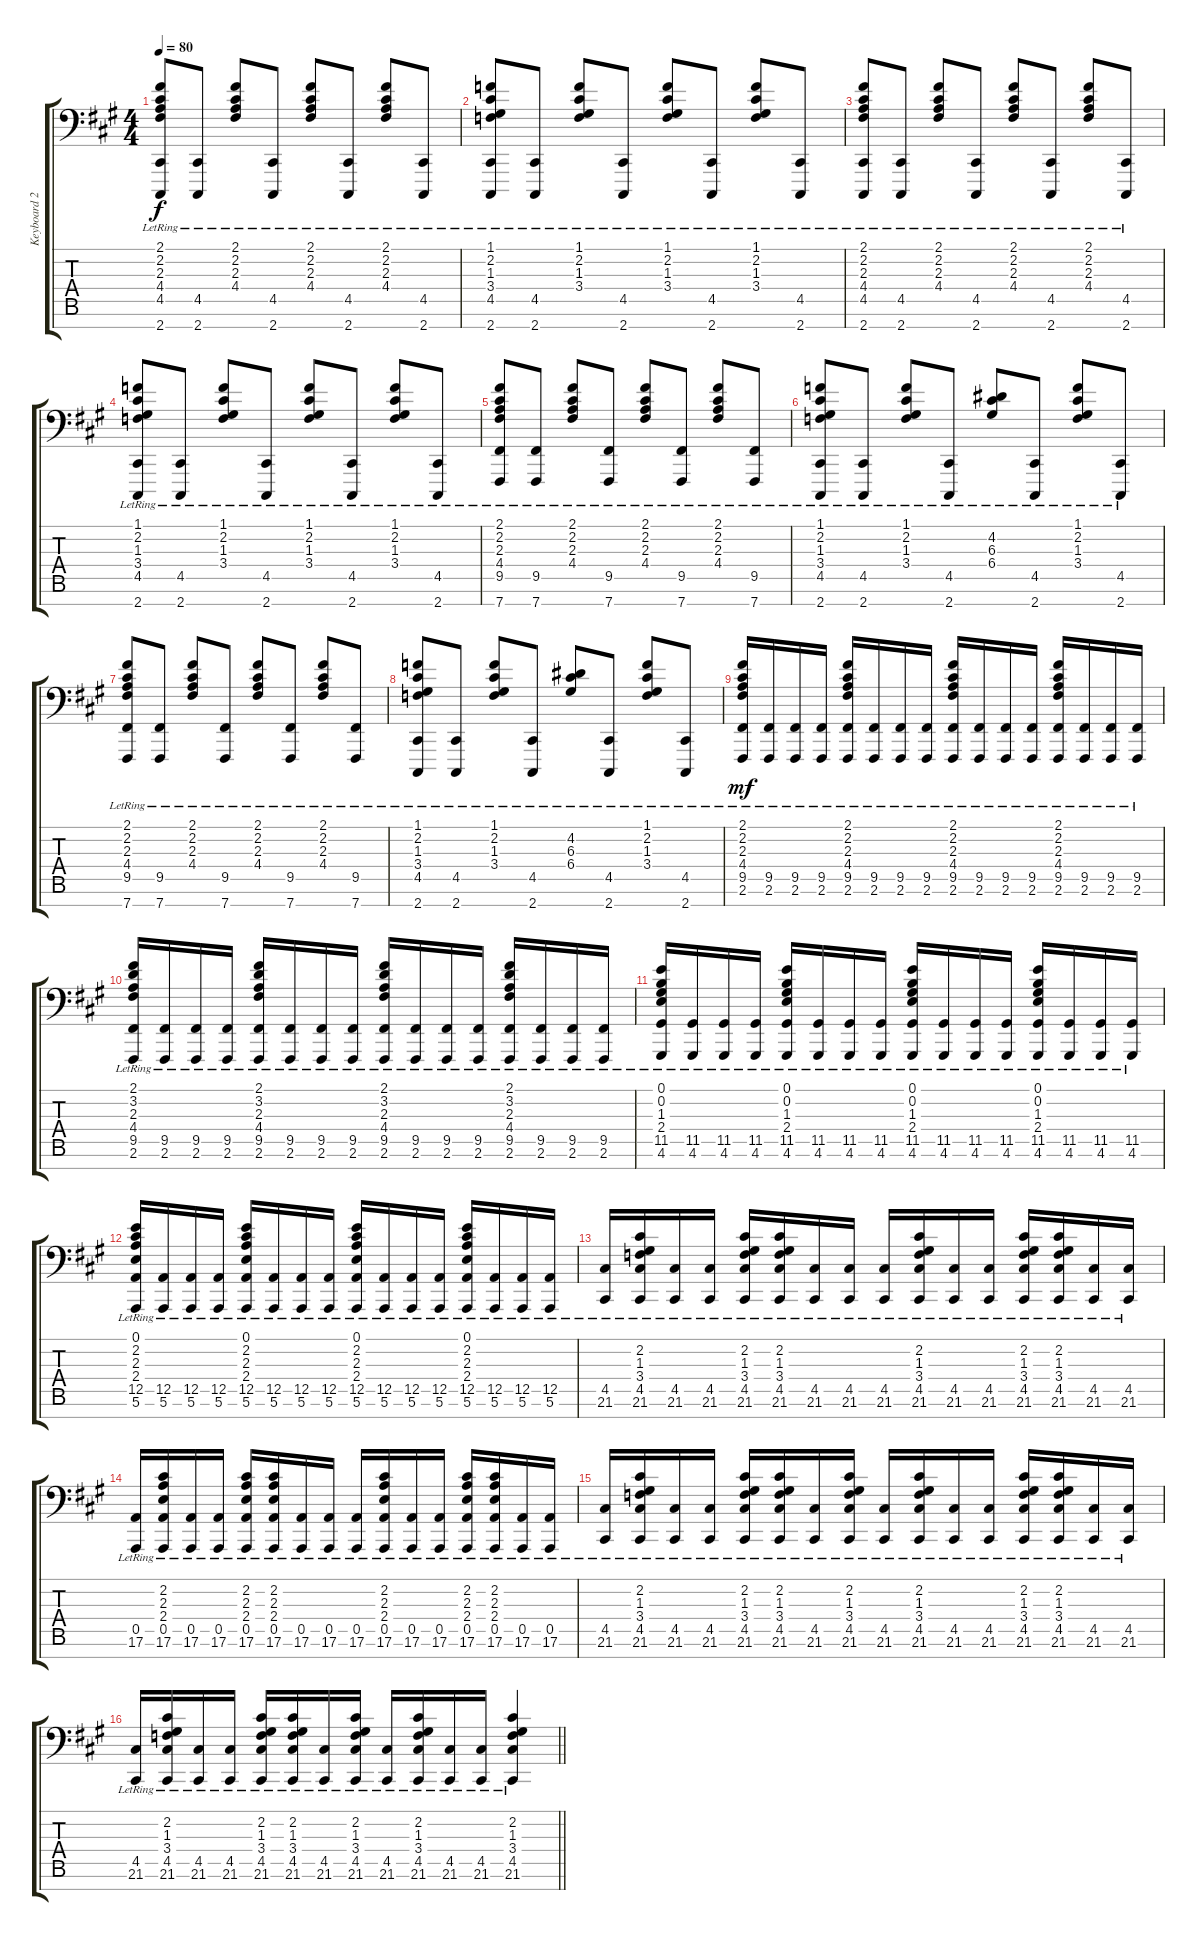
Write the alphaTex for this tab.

\track ("Keyboard 2" "Keyboard 2") {instrument brightacousticpiano}
\staff {score tabs}
\tuning (E4 B3 G3 D3 A1 E1 B0) {hide}
\ts (4 4)
\tempo 80
\clef f4
\ks a
(2.1{lr} 2.2{lr} 2.3{lr} 4.4{lr} 4.5{lr} 2.7{lr}).8{dy f} (4.5{lr} 2.7{lr}).8 (2.1{lr} 2.2{lr} 2.3{lr} 4.4{lr}).8 (4.5{lr} 2.7{lr}).8 (2.1{lr} 2.2{lr} 2.3{lr} 4.4{lr}).8 (4.5{lr} 2.7{lr}).8 (2.1{lr} 2.2{lr} 2.3{lr} 4.4{lr}).8 (4.5{lr} 2.7{lr}).8 |
(1.1{lr} 2.2{lr} 1.3{lr} 3.4{lr} 4.5{lr} 2.7{lr}).8 (4.5{lr} 2.7{lr}).8 (1.1{lr} 2.2{lr} 1.3{lr} 3.4{lr}).8 (4.5{lr} 2.7{lr}).8 (1.1{lr} 2.2{lr} 1.3{lr} 3.4{lr}).8 (4.5{lr} 2.7{lr}).8 (1.1{lr} 2.2{lr} 1.3{lr} 3.4{lr}).8 (4.5{lr} 2.7{lr}).8 |
(2.1{lr} 2.2{lr} 2.3{lr} 4.4{lr} 4.5{lr} 2.7{lr}).8 (4.5{lr} 2.7{lr}).8 (2.1{lr} 2.2{lr} 2.3{lr} 4.4{lr}).8 (4.5{lr} 2.7{lr}).8 (2.1{lr} 2.2{lr} 2.3{lr} 4.4{lr}).8 (4.5{lr} 2.7{lr}).8 (2.1{lr} 2.2{lr} 2.3{lr} 4.4{lr}).8 (4.5{lr} 2.7{lr}).8 |
(1.1{lr} 2.2{lr} 1.3{lr} 3.4{lr} 4.5{lr} 2.7{lr}).8 (4.5{lr} 2.7{lr}).8 (1.1{lr} 2.2{lr} 1.3{lr} 3.4{lr}).8 (4.5{lr} 2.7{lr}).8 (1.1{lr} 2.2{lr} 1.3{lr} 3.4{lr}).8 (4.5{lr} 2.7{lr}).8 (1.1{lr} 2.2{lr} 1.3{lr} 3.4{lr}).8 (4.5{lr} 2.7{lr}).8 |
(2.1{lr} 2.2{lr} 2.3{lr} 4.4{lr} 9.5{lr} 7.7{lr}).8 (9.5{lr} 7.7{lr}).8 (2.1{lr} 2.2{lr} 2.3{lr} 4.4{lr}).8 (9.5{lr} 7.7{lr}).8 (2.1{lr} 2.2{lr} 2.3{lr} 4.4{lr}).8 (9.5{lr} 7.7{lr}).8 (2.1{lr} 2.2{lr} 2.3{lr} 4.4{lr}).8 (9.5{lr} 7.7{lr}).8 |
(1.1{lr} 2.2{lr} 1.3{lr} 3.4{lr} 4.5{lr} 2.7{lr}).8 (4.5{lr} 2.7{lr}).8 (1.1{lr} 2.2{lr} 1.3{lr} 3.4{lr}).8 (4.5{lr} 2.7{lr}).8 (4.2{lr} 6.3{lr} 6.4{lr}).8 (4.5{lr} 2.7{lr}).8 (1.1{lr} 2.2{lr} 1.3{lr} 3.4{lr}).8 (4.5{lr} 2.7{lr}).8 |
(2.1{lr} 2.2{lr} 2.3{lr} 4.4{lr} 9.5{lr} 7.7{lr}).8 (9.5{lr} 7.7{lr}).8 (2.1{lr} 2.2{lr} 2.3{lr} 4.4{lr}).8 (9.5{lr} 7.7{lr}).8 (2.1{lr} 2.2{lr} 2.3{lr} 4.4{lr}).8 (9.5{lr} 7.7{lr}).8 (2.1{lr} 2.2{lr} 2.3{lr} 4.4{lr}).8 (9.5{lr} 7.7{lr}).8 |
(1.1{lr} 2.2{lr} 1.3{lr} 3.4{lr} 4.5{lr} 2.7{lr}).8 (4.5{lr} 2.7{lr}).8 (1.1{lr} 2.2{lr} 1.3{lr} 3.4{lr}).8 (4.5{lr} 2.7{lr}).8 (4.2{lr} 6.3{lr} 6.4{lr}).8 (4.5{lr} 2.7{lr}).8 (1.1{lr} 2.2{lr} 1.3{lr} 3.4{lr}).8 (4.5{lr} 2.7{lr}).8 |
(2.1{lr} 2.2{lr} 2.3{lr} 4.4{lr} 9.5{lr} 2.6{lr}).16{dy mf} (9.5{lr} 2.6{lr}).16 (9.5{lr} 2.6{lr}).16 (9.5{lr} 2.6{lr}).16 (2.1{lr} 2.2{lr} 2.3{lr} 4.4{lr} 9.5{lr} 2.6{lr}).16 (9.5{lr} 2.6{lr}).16 (9.5{lr} 2.6{lr}).16 (9.5{lr} 2.6{lr}).16 (2.1{lr} 2.2{lr} 2.3{lr} 4.4{lr} 9.5{lr} 2.6{lr}).16 (9.5{lr} 2.6{lr}).16 (9.5{lr} 2.6{lr}).16 (9.5{lr} 2.6{lr}).16 (2.1{lr} 2.2{lr} 2.3{lr} 4.4{lr} 9.5{lr} 2.6{lr}).16 (9.5{lr} 2.6{lr}).16 (9.5{lr} 2.6{lr}).16 (9.5{lr} 2.6{lr}).16 |
(2.1{lr} 3.2{lr} 2.3{lr} 4.4{lr} 9.5{lr} 2.6{lr}).16 (9.5{lr} 2.6{lr}).16 (9.5{lr} 2.6{lr}).16 (9.5{lr} 2.6{lr}).16 (2.1{lr} 3.2{lr} 2.3{lr} 4.4{lr} 9.5{lr} 2.6{lr}).16 (9.5{lr} 2.6{lr}).16 (9.5{lr} 2.6{lr}).16 (9.5{lr} 2.6{lr}).16 (2.1{lr} 3.2{lr} 2.3{lr} 4.4{lr} 9.5{lr} 2.6{lr}).16 (9.5{lr} 2.6{lr}).16 (9.5{lr} 2.6{lr}).16 (9.5{lr} 2.6{lr}).16 (2.1{lr} 3.2{lr} 2.3{lr} 4.4{lr} 9.5{lr} 2.6{lr}).16 (9.5{lr} 2.6{lr}).16 (9.5{lr} 2.6{lr}).16 (9.5{lr} 2.6{lr}).16 |
(0.1{lr} 0.2{lr} 1.3{lr} 2.4{lr} 11.5{lr} 4.6{lr}).16 (11.5{lr} 4.6{lr}).16 (11.5{lr} 4.6{lr}).16 (11.5{lr} 4.6{lr}).16 (0.1{lr} 0.2{lr} 1.3{lr} 2.4{lr} 11.5{lr} 4.6{lr}).16 (11.5{lr} 4.6{lr}).16 (11.5{lr} 4.6{lr}).16 (11.5{lr} 4.6{lr}).16 (0.1{lr} 0.2{lr} 1.3{lr} 2.4{lr} 11.5{lr} 4.6{lr}).16 (11.5{lr} 4.6{lr}).16 (11.5{lr} 4.6{lr}).16 (11.5{lr} 4.6{lr}).16 (0.1{lr} 0.2{lr} 1.3{lr} 2.4{lr} 11.5{lr} 4.6{lr}).16 (11.5{lr} 4.6{lr}).16 (11.5{lr} 4.6{lr}).16 (11.5{lr} 4.6{lr}).16 |
(0.1{lr} 2.2{lr} 2.3{lr} 2.4{lr} 12.5{lr} 5.6{lr}).16 (12.5{lr} 5.6{lr}).16 (12.5{lr} 5.6{lr}).16 (12.5{lr} 5.6{lr}).16 (0.1{lr} 2.2{lr} 2.3{lr} 2.4{lr} 12.5{lr} 5.6{lr}).16 (12.5{lr} 5.6{lr}).16 (12.5{lr} 5.6{lr}).16 (12.5{lr} 5.6{lr}).16 (0.1{lr} 2.2{lr} 2.3{lr} 2.4{lr} 12.5{lr} 5.6{lr}).16 (12.5{lr} 5.6{lr}).16 (12.5{lr} 5.6{lr}).16 (12.5{lr} 5.6{lr}).16 (0.1{lr} 2.2{lr} 2.3{lr} 2.4{lr} 12.5{lr} 5.6{lr}).16 (12.5{lr} 5.6{lr}).16 (12.5{lr} 5.6{lr}).16 (12.5{lr} 5.6{lr}).16 |
(4.5{lr} 21.6{lr}).16 (2.2{lr} 1.3{lr} 3.4{lr} 4.5{lr} 21.6{lr}).16 (4.5{lr} 21.6{lr}).16 (4.5{lr} 21.6{lr}).16 (2.2{lr} 1.3{lr} 3.4{lr} 4.5{lr} 21.6{lr}).16 (2.2{lr} 1.3{lr} 3.4{lr} 4.5{lr} 21.6{lr}).16 (4.5{lr} 21.6{lr}).16 (4.5{lr} 21.6{lr}).16 (4.5{lr} 21.6{lr}).16 (2.2{lr} 1.3{lr} 3.4{lr} 4.5{lr} 21.6{lr}).16 (4.5{lr} 21.6{lr}).16 (4.5{lr} 21.6{lr}).16 (2.2{lr} 1.3{lr} 3.4{lr} 4.5{lr} 21.6{lr}).16 (2.2{lr} 1.3{lr} 3.4{lr} 4.5{lr} 21.6{lr}).16 (4.5{lr} 21.6{lr}).16 (4.5{lr} 21.6{lr}).16 |
(0.5{lr} 17.6{lr}).16 (2.2{lr} 2.3{lr} 2.4{lr} 0.5{lr} 17.6{lr}).16 (0.5{lr} 17.6{lr}).16 (0.5{lr} 17.6{lr}).16 (2.2{lr} 2.3{lr} 2.4{lr} 0.5{lr} 17.6{lr}).16 (2.2{lr} 2.3{lr} 2.4{lr} 0.5{lr} 17.6{lr}).16 (0.5{lr} 17.6{lr}).16 (0.5{lr} 17.6{lr}).16 (0.5{lr} 17.6{lr}).16 (2.2{lr} 2.3{lr} 2.4{lr} 0.5{lr} 17.6{lr}).16 (0.5{lr} 17.6{lr}).16 (0.5{lr} 17.6{lr}).16 (2.2{lr} 2.3{lr} 2.4{lr} 0.5{lr} 17.6{lr}).16 (2.2{lr} 2.3{lr} 2.4{lr} 0.5{lr} 17.6{lr}).16 (0.5{lr} 17.6{lr}).16 (0.5{lr} 17.6{lr}).16 |
(4.5{lr} 21.6{lr}).16 (2.2{lr} 1.3{lr} 3.4{lr} 4.5{lr} 21.6{lr}).16 (4.5{lr} 21.6{lr}).16 (4.5{lr} 21.6{lr}).16 (2.2{lr} 1.3{lr} 3.4{lr} 4.5{lr} 21.6{lr}).16 (2.2{lr} 1.3{lr} 3.4{lr} 4.5{lr} 21.6{lr}).16 (4.5{lr} 21.6{lr}).16 (2.2{lr} 1.3{lr} 3.4{lr} 4.5{lr} 21.6{lr}).16 (4.5{lr} 21.6{lr}).16 (2.2{lr} 1.3{lr} 3.4{lr} 4.5{lr} 21.6{lr}).16 (4.5{lr} 21.6{lr}).16 (4.5{lr} 21.6{lr}).16 (2.2{lr} 1.3{lr} 3.4{lr} 4.5{lr} 21.6{lr}).16 (2.2{lr} 1.3{lr} 3.4{lr} 4.5{lr} 21.6{lr}).16 (4.5{lr} 21.6{lr}).16 (4.5{lr} 21.6{lr}).16 |
\barLineRight lightlight
(4.5{lr} 21.6{lr}).16 (2.2{lr} 1.3{lr} 3.4{lr} 4.5{lr} 21.6{lr}).16 (4.5{lr} 21.6{lr}).16 (4.5{lr} 21.6{lr}).16 (2.2{lr} 1.3{lr} 3.4{lr} 4.5{lr} 21.6{lr}).16 (2.2{lr} 1.3{lr} 3.4{lr} 4.5{lr} 21.6{lr}).16 (4.5{lr} 21.6{lr}).16 (2.2{lr} 1.3{lr} 3.4{lr} 4.5{lr} 21.6{lr}).16 (4.5{lr} 21.6{lr}).16 (2.2{lr} 1.3{lr} 3.4{lr} 4.5{lr} 21.6{lr}).16 (4.5{lr} 21.6{lr}).16 (4.5{lr} 21.6{lr}).16 (2.2{lr} 1.3{lr} 3.4{lr} 4.5{lr} 21.6{lr}).4
